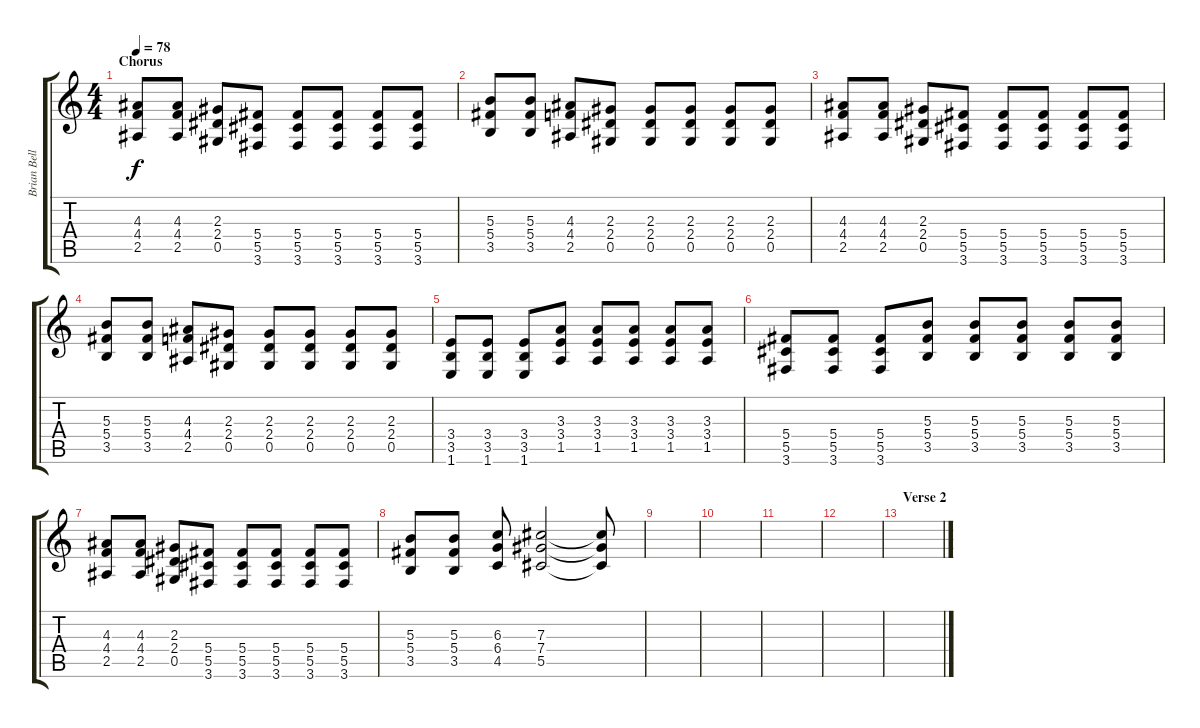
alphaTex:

\track ("Brian Bell" "Brian Bell") {instrument distortionguitar}
\staff {score tabs}
\tuning (Eb4 Bb3 Gb3 Db3 Ab2 Eb2) {hide}
\ts (4 4)
\section ("" "Chorus")
\tempo 78
\clef g2
\ks c
(4.3 4.4 2.5).8{dy f} (4.3 4.4 2.5).8 (2.3 2.4 0.5).8 (5.4 5.5 3.6).8 (5.4 5.5 3.6).8 (5.4 5.5 3.6).8 (5.4 5.5 3.6).8 (5.4 5.5 3.6).8 |
(5.3 5.4 3.5).8 (5.3 5.4 3.5).8 (4.3 4.4 2.5).8 (2.3 2.4 0.5).8 (2.3 2.4 0.5).8 (2.3 2.4 0.5).8 (2.3 2.4 0.5).8 (2.3 2.4 0.5).8 |
(4.3 4.4 2.5).8 (4.3 4.4 2.5).8 (2.3 2.4 0.5).8 (5.4 5.5 3.6).8 (5.4 5.5 3.6).8 (5.4 5.5 3.6).8 (5.4 5.5 3.6).8 (5.4 5.5 3.6).8 |
(5.3 5.4 3.5).8 (5.3 5.4 3.5).8 (4.3 4.4 2.5).8 (2.3 2.4 0.5).8 (2.3 2.4 0.5).8 (2.3 2.4 0.5).8 (2.3 2.4 0.5).8 (2.3 2.4 0.5).8 |
(3.4 3.5 1.6).8 (3.4 3.5 1.6).8 (3.4 3.5 1.6).8 (3.3 3.4 1.5).8 (3.3 3.4 1.5).8 (3.3 3.4 1.5).8 (3.3 3.4 1.5).8 (3.3 3.4 1.5).8 |
(5.4 5.5 3.6).8 (5.4 5.5 3.6).8 (5.4 5.5 3.6).8 (5.3 5.4 3.5).8 (5.3 5.4 3.5).8 (5.3 5.4 3.5).8 (5.3 5.4 3.5).8 (5.3 5.4 3.5).8 |
(4.3 4.4 2.5).8 (4.3 4.4 2.5).8 (2.3 2.4 0.5).8 (5.4 5.5 3.6).8 (5.4 5.5 3.6).8 (5.4 5.5 3.6).8 (5.4 5.5 3.6).8 (5.4 5.5 3.6).8 |
(5.3 5.4 3.5).8 (5.3 5.4 3.5).8 (6.3 6.4 4.5).8 (7.3 7.4 5.5).2 (7.3{t} 7.4{t} 5.5{t}).8 |
|
|
|
|
\section ("" "Verse 2")
